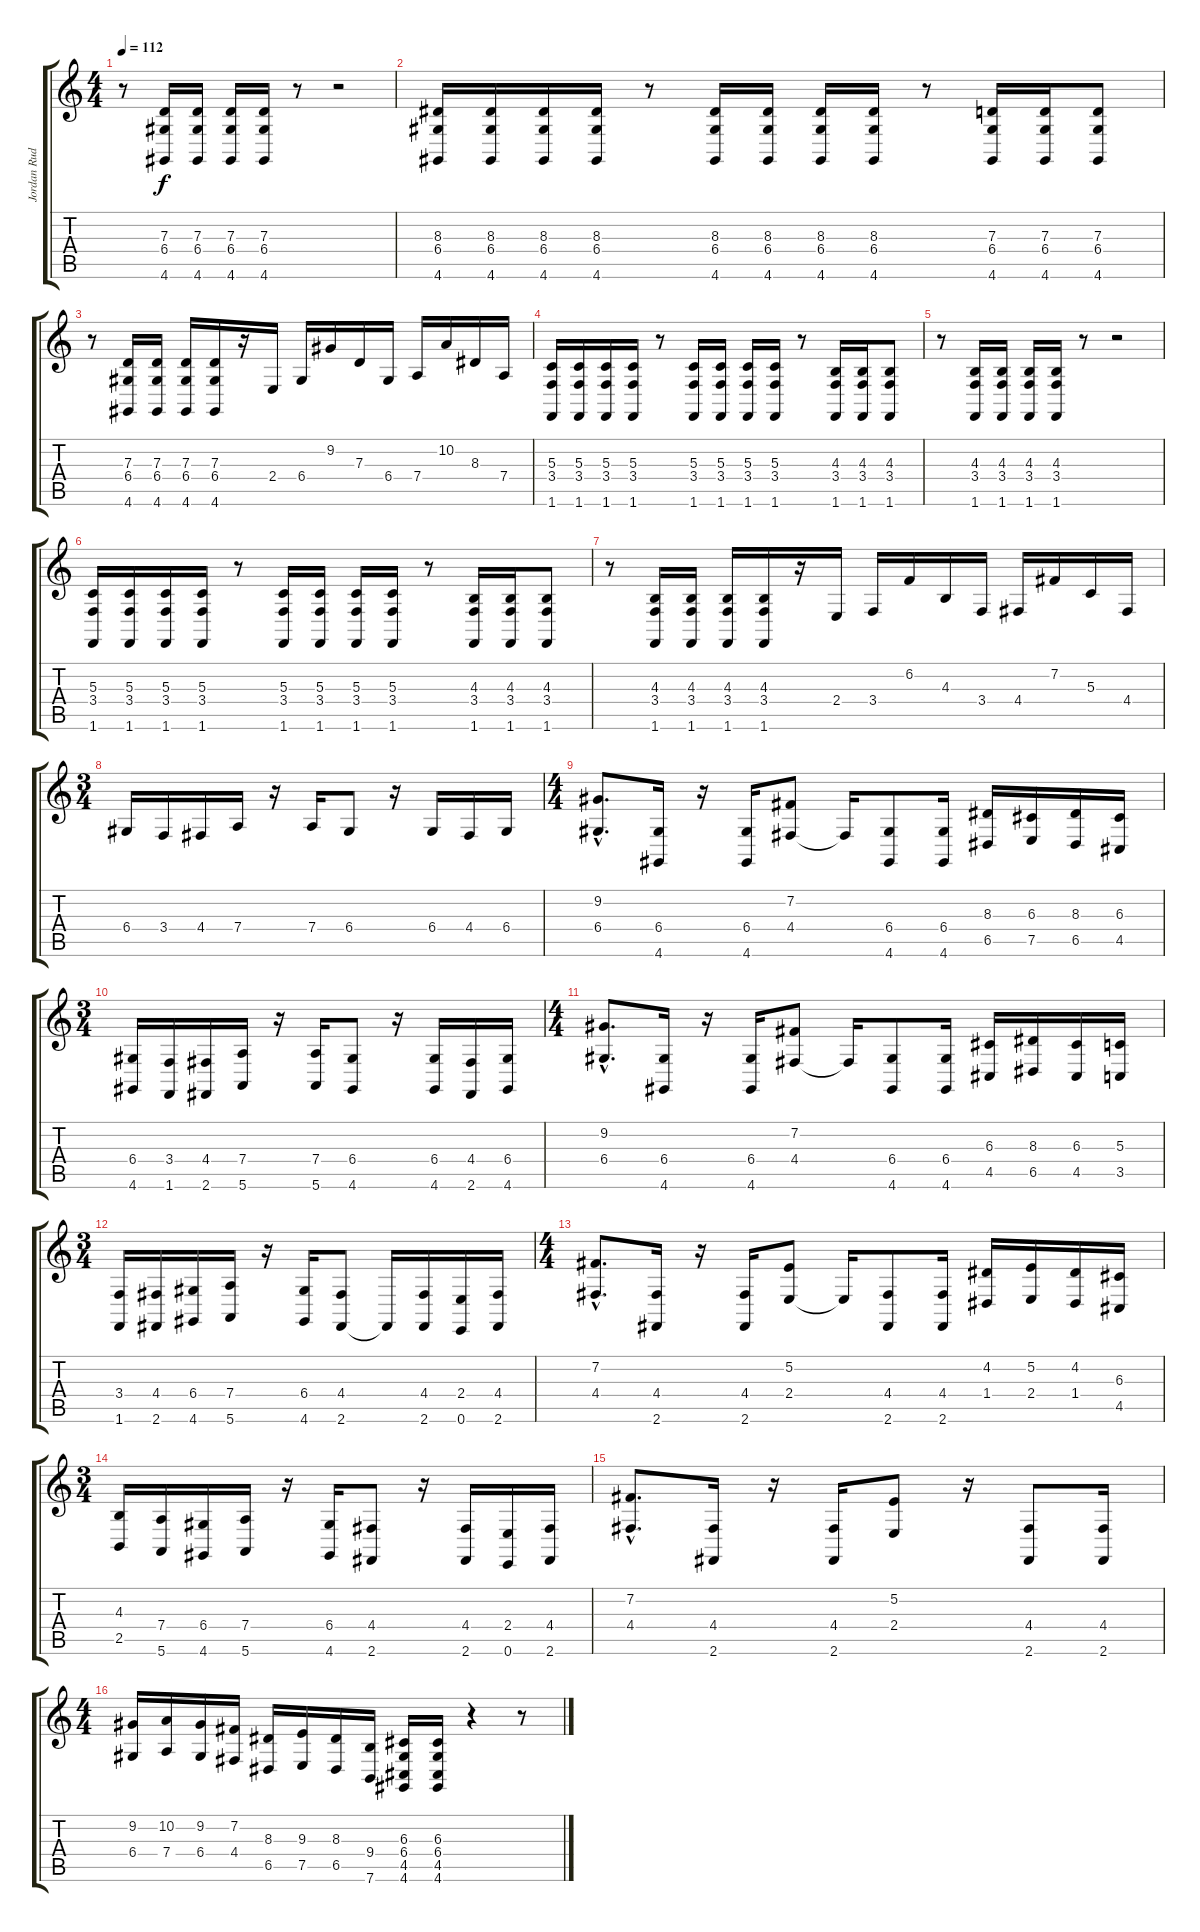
\track ("Jordan Rudess - Keyboard" "Jordan Rud") {instrument stringensemble1}
\staff {score tabs}
\tuning (E4 B3 G3 D3 A2 E2) {hide}
\ts (4 4)
\tempo 112
\clef g2
\ks c
r.8{dy f} (7.3 6.4 4.6).16 (7.3 6.4 4.6).16 (7.3 6.4 4.6).16 (7.3 6.4 4.6).16 r.8 r.2 |
(8.3 6.4 4.6).16 (8.3 6.4 4.6).16 (8.3 6.4 4.6).16 (8.3 6.4 4.6).16 r.8 (8.3 6.4 4.6).16 (8.3 6.4 4.6).16 (8.3 6.4 4.6).16 (8.3 6.4 4.6).16 r.8 (7.3 6.4 4.6).16 (7.3 6.4 4.6).16 (7.3 6.4 4.6).8 |
r.8 (7.3 6.4 4.6).16 (7.3 6.4 4.6).16 (7.3 6.4 4.6).16 (7.3 6.4 4.6).16 r.16 2.4.16 6.4.16 9.2.16 7.3.16 6.4.16 7.4.16 10.2.16 8.3.16 7.4.16 |
(5.3 3.4 1.6).16 (5.3 3.4 1.6).16 (5.3 3.4 1.6).16 (5.3 3.4 1.6).16 r.8 (5.3 3.4 1.6).16 (5.3 3.4 1.6).16 (5.3 3.4 1.6).16 (5.3 3.4 1.6).16 r.8 (4.3 3.4 1.6).16 (4.3 3.4 1.6).16 (4.3 3.4 1.6).8 |
r.8 (4.3 3.4 1.6).16 (4.3 3.4 1.6).16 (4.3 3.4 1.6).16 (4.3 3.4 1.6).16 r.8 r.2 |
(5.3 3.4 1.6).16 (5.3 3.4 1.6).16 (5.3 3.4 1.6).16 (5.3 3.4 1.6).16 r.8 (5.3 3.4 1.6).16 (5.3 3.4 1.6).16 (5.3 3.4 1.6).16 (5.3 3.4 1.6).16 r.8 (4.3 3.4 1.6).16 (4.3 3.4 1.6).16 (4.3 3.4 1.6).8 |
r.8 (4.3 3.4 1.6).16 (4.3 3.4 1.6).16 (4.3 3.4 1.6).16 (4.3 3.4 1.6).16 r.16 2.4.16 3.4.16 6.2.16 4.3.16 3.4.16 4.4.16 7.2.16 5.3.16 4.4.16 |
\ts (3 4)
6.4.16 3.4.16 4.4.16 7.4.16 r.16 7.4.16 6.4.8 r.16 6.4.16 4.4.16 6.4.16 |
\ts (4 4)
(9.2{hac} 6.4{hac}).8{d} (6.4 4.6).16 r.16 (6.4 4.6).16 (7.2 4.4).8 4.4{t}.16 (6.4 4.6).8 (6.4 4.6).16 (8.3 6.5).16 (6.3 7.5).16 (8.3 6.5).16 (6.3 4.5).16 |
\ts (3 4)
(6.4 4.6).16 (3.4 1.6).16 (4.4 2.6).16 (7.4 5.6).16 r.16 (7.4 5.6).16 (6.4 4.6).8 r.16 (6.4 4.6).16 (4.4 2.6).16 (6.4 4.6).16 |
\ts (4 4)
(9.2{hac} 6.4{hac}).8{d} (6.4 4.6).16 r.16 (6.4 4.6).16 (7.2 4.4).8 4.4{t}.16 (6.4 4.6).8 (6.4 4.6).16 (6.3 4.5).16 (8.3 6.5).16 (6.3 4.5).16 (5.3 3.5).16 |
\ts (3 4)
(3.4 1.6).16 (4.4 2.6).16 (6.4 4.6).16 (7.4 5.6).16 r.16 (6.4 4.6).16 (4.4 2.6).8 2.6{t}.16 (4.4 2.6).16 (2.4 0.6).16 (4.4 2.6).16 |
\ts (4 4)
(7.2{hac} 4.4{hac}).8{d} (4.4 2.6).16 r.16 (4.4 2.6).16 (5.2 2.4).8 2.4{t}.16 (4.4 2.6).8 (4.4 2.6).16 (4.2 1.4).16 (5.2 2.4).16 (4.2 1.4).16 (6.3 4.5).16 |
\ts (3 4)
(4.3 2.5).16 (7.4 5.6).16 (6.4 4.6).16 (7.4 5.6).16 r.16 (6.4 4.6).16 (4.4 2.6).8 r.16 (4.4 2.6).16 (2.4 0.6).16 (4.4 2.6).16 |
(7.2{hac} 4.4{hac}).8{d} (4.4 2.6).16 r.16 (4.4 2.6).16 (5.2 2.4).8 r.16 (4.4 2.6).8 (4.4 2.6).16 |
\ts (4 4)
(9.2 6.4).16 (10.2 7.4).16 (9.2 6.4).16 (7.2 4.4).16 (8.3 6.5).16 (9.3 7.5).16 (8.3 6.5).16 (9.4 7.6).16 (6.3 6.4 4.5 4.6).16 (6.3 6.4 4.5 4.6).16 r.4 r.8
